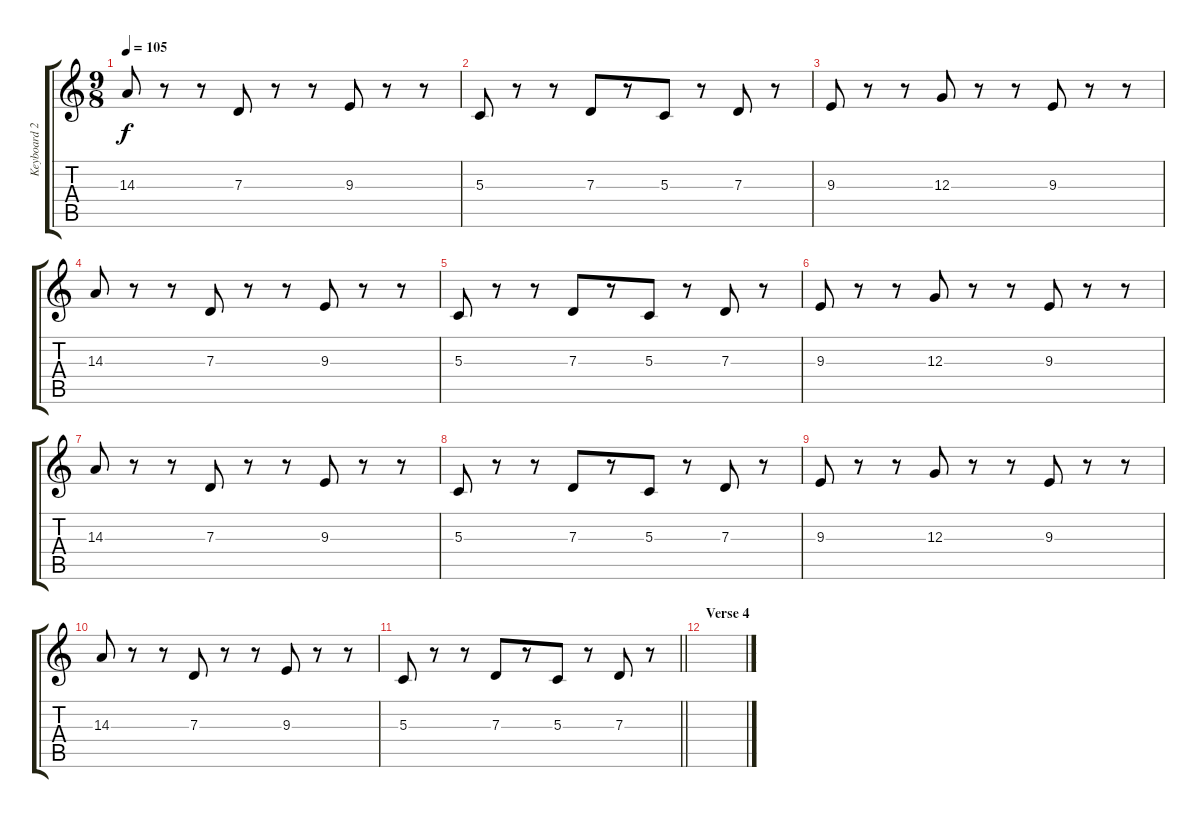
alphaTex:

\track ("Keyboard 2" "Keyboard 2") {instrument lead1square}
\staff {score tabs}
\tuning (E4 B3 G3 D3 A2 E2) {hide}
\ts (9 8)
\tempo 105
\clef g2
\ks aminor
14.3.8{dy f} r.8 r.8 7.3.8 r.8 r.8 9.3.8 r.8 r.8 |
5.3.8 r.8 r.8 7.3.8 r.8 5.3.8 r.8 7.3.8 r.8 |
9.3.8 r.8 r.8 12.3.8 r.8 r.8 9.3.8 r.8 r.8 |
14.3.8 r.8 r.8 7.3.8 r.8 r.8 9.3.8 r.8 r.8 |
5.3.8 r.8 r.8 7.3.8 r.8 5.3.8 r.8 7.3.8 r.8 |
9.3.8 r.8 r.8 12.3.8 r.8 r.8 9.3.8 r.8 r.8 |
14.3.8 r.8 r.8 7.3.8 r.8 r.8 9.3.8 r.8 r.8 |
5.3.8 r.8 r.8 7.3.8 r.8 5.3.8 r.8 7.3.8 r.8 |
9.3.8 r.8 r.8 12.3.8 r.8 r.8 9.3.8 r.8 r.8 |
14.3.8 r.8 r.8 7.3.8 r.8 r.8 9.3.8 r.8 r.8 |
\barLineRight lightlight
5.3.8 r.8 r.8 7.3.8 r.8 5.3.8 r.8 7.3.8 r.8 |
\section ("" "Verse 4")
